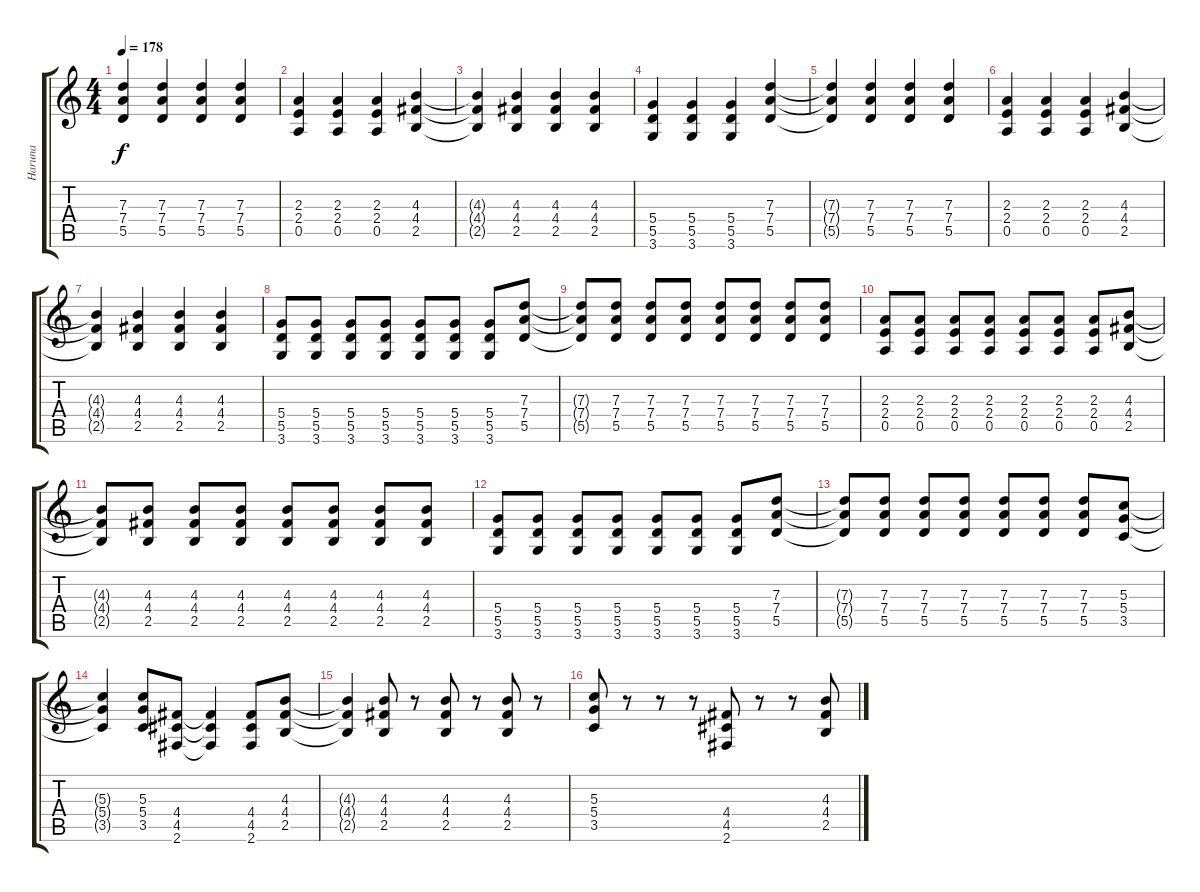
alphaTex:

\track ("Haruna" "Haruna") {instrument distortionguitar}
\staff {score tabs}
\tuning (E4 B3 G3 D3 A2 E2) {hide}
\ts (4 4)
\tempo 178
\clef g2
\ks c
(7.3{t} 7.4{t} 5.5{t}).4{dy f} (7.3 7.4 5.5).4 (7.3 7.4 5.5).4 (7.3 7.4 5.5).4 |
(2.3 2.4 0.5).4 (2.3 2.4 0.5).4 (2.3 2.4 0.5).4 (4.3 4.4 2.5).4 |
(4.3{t} 4.4{t} 2.5{t}).4 (4.3 4.4 2.5).4 (4.3 4.4 2.5).4 (4.3 4.4 2.5).4 |
(5.4 5.5 3.6).4 (5.4 5.5 3.6).4 (5.4 5.5 3.6).4 (7.3 7.4 5.5).4 |
(7.3{t} 7.4{t} 5.5{t}).4 (7.3 7.4 5.5).4 (7.3 7.4 5.5).4 (7.3 7.4 5.5).4 |
(2.3 2.4 0.5).4 (2.3 2.4 0.5).4 (2.3 2.4 0.5).4 (4.3 4.4 2.5).4 |
(4.3{t} 4.4{t} 2.5{t}).4 (4.3 4.4 2.5).4 (4.3 4.4 2.5).4 (4.3 4.4 2.5).4 |
(5.4 5.5 3.6).8 (5.4 5.5 3.6).8 (5.4 5.5 3.6).8 (5.4 5.5 3.6).8 (5.4 5.5 3.6).8 (5.4 5.5 3.6).8 (5.4 5.5 3.6).8 (7.3 7.4 5.5).8 |
(7.3{t} 7.4{t} 5.5{t}).8 (7.3 7.4 5.5).8 (7.3 7.4 5.5).8 (7.3 7.4 5.5).8 (7.3 7.4 5.5).8 (7.3 7.4 5.5).8 (7.3 7.4 5.5).8 (7.3 7.4 5.5).8 |
(2.3 2.4 0.5).8 (2.3 2.4 0.5).8 (2.3 2.4 0.5).8 (2.3 2.4 0.5).8 (2.3 2.4 0.5).8 (2.3 2.4 0.5).8 (2.3 2.4 0.5).8 (4.3 4.4 2.5).8 |
(4.3{t} 4.4{t} 2.5{t}).8 (4.3 4.4 2.5).8 (4.3 4.4 2.5).8 (4.3 4.4 2.5).8 (4.3 4.4 2.5).8 (4.3 4.4 2.5).8 (4.3 4.4 2.5).8 (4.3 4.4 2.5).8 |
(5.4 5.5 3.6).8 (5.4 5.5 3.6).8 (5.4 5.5 3.6).8 (5.4 5.5 3.6).8 (5.4 5.5 3.6).8 (5.4 5.5 3.6).8 (5.4 5.5 3.6).8 (7.3 7.4 5.5).8 |
(7.3{t} 7.4{t} 5.5{t}).8 (7.3 7.4 5.5).8 (7.3 7.4 5.5).8 (7.3 7.4 5.5).8 (7.3 7.4 5.5).8 (7.3 7.4 5.5).8 (7.3 7.4 5.5).8 (5.3 5.4 3.5).8 |
(5.3{t} 5.4{t} 3.5{t}).4 (5.3 5.4 3.5).8 (4.4 4.5 2.6).8 (4.4{t} 4.5{t} 2.6{t}).4 (4.4 4.5 2.6).8 (4.3 4.4 2.5).8 |
(4.3{t} 4.4{t} 2.5{t}).4 (4.3 4.4 2.5).8 r.8 (4.3 4.4 2.5).8 r.8 (4.3 4.4 2.5).8 r.8 |
(5.3 5.4 3.5).8 r.8 r.8 r.8 (4.4 4.5 2.6).8 r.8 r.8 (4.3 4.4 2.5).8
